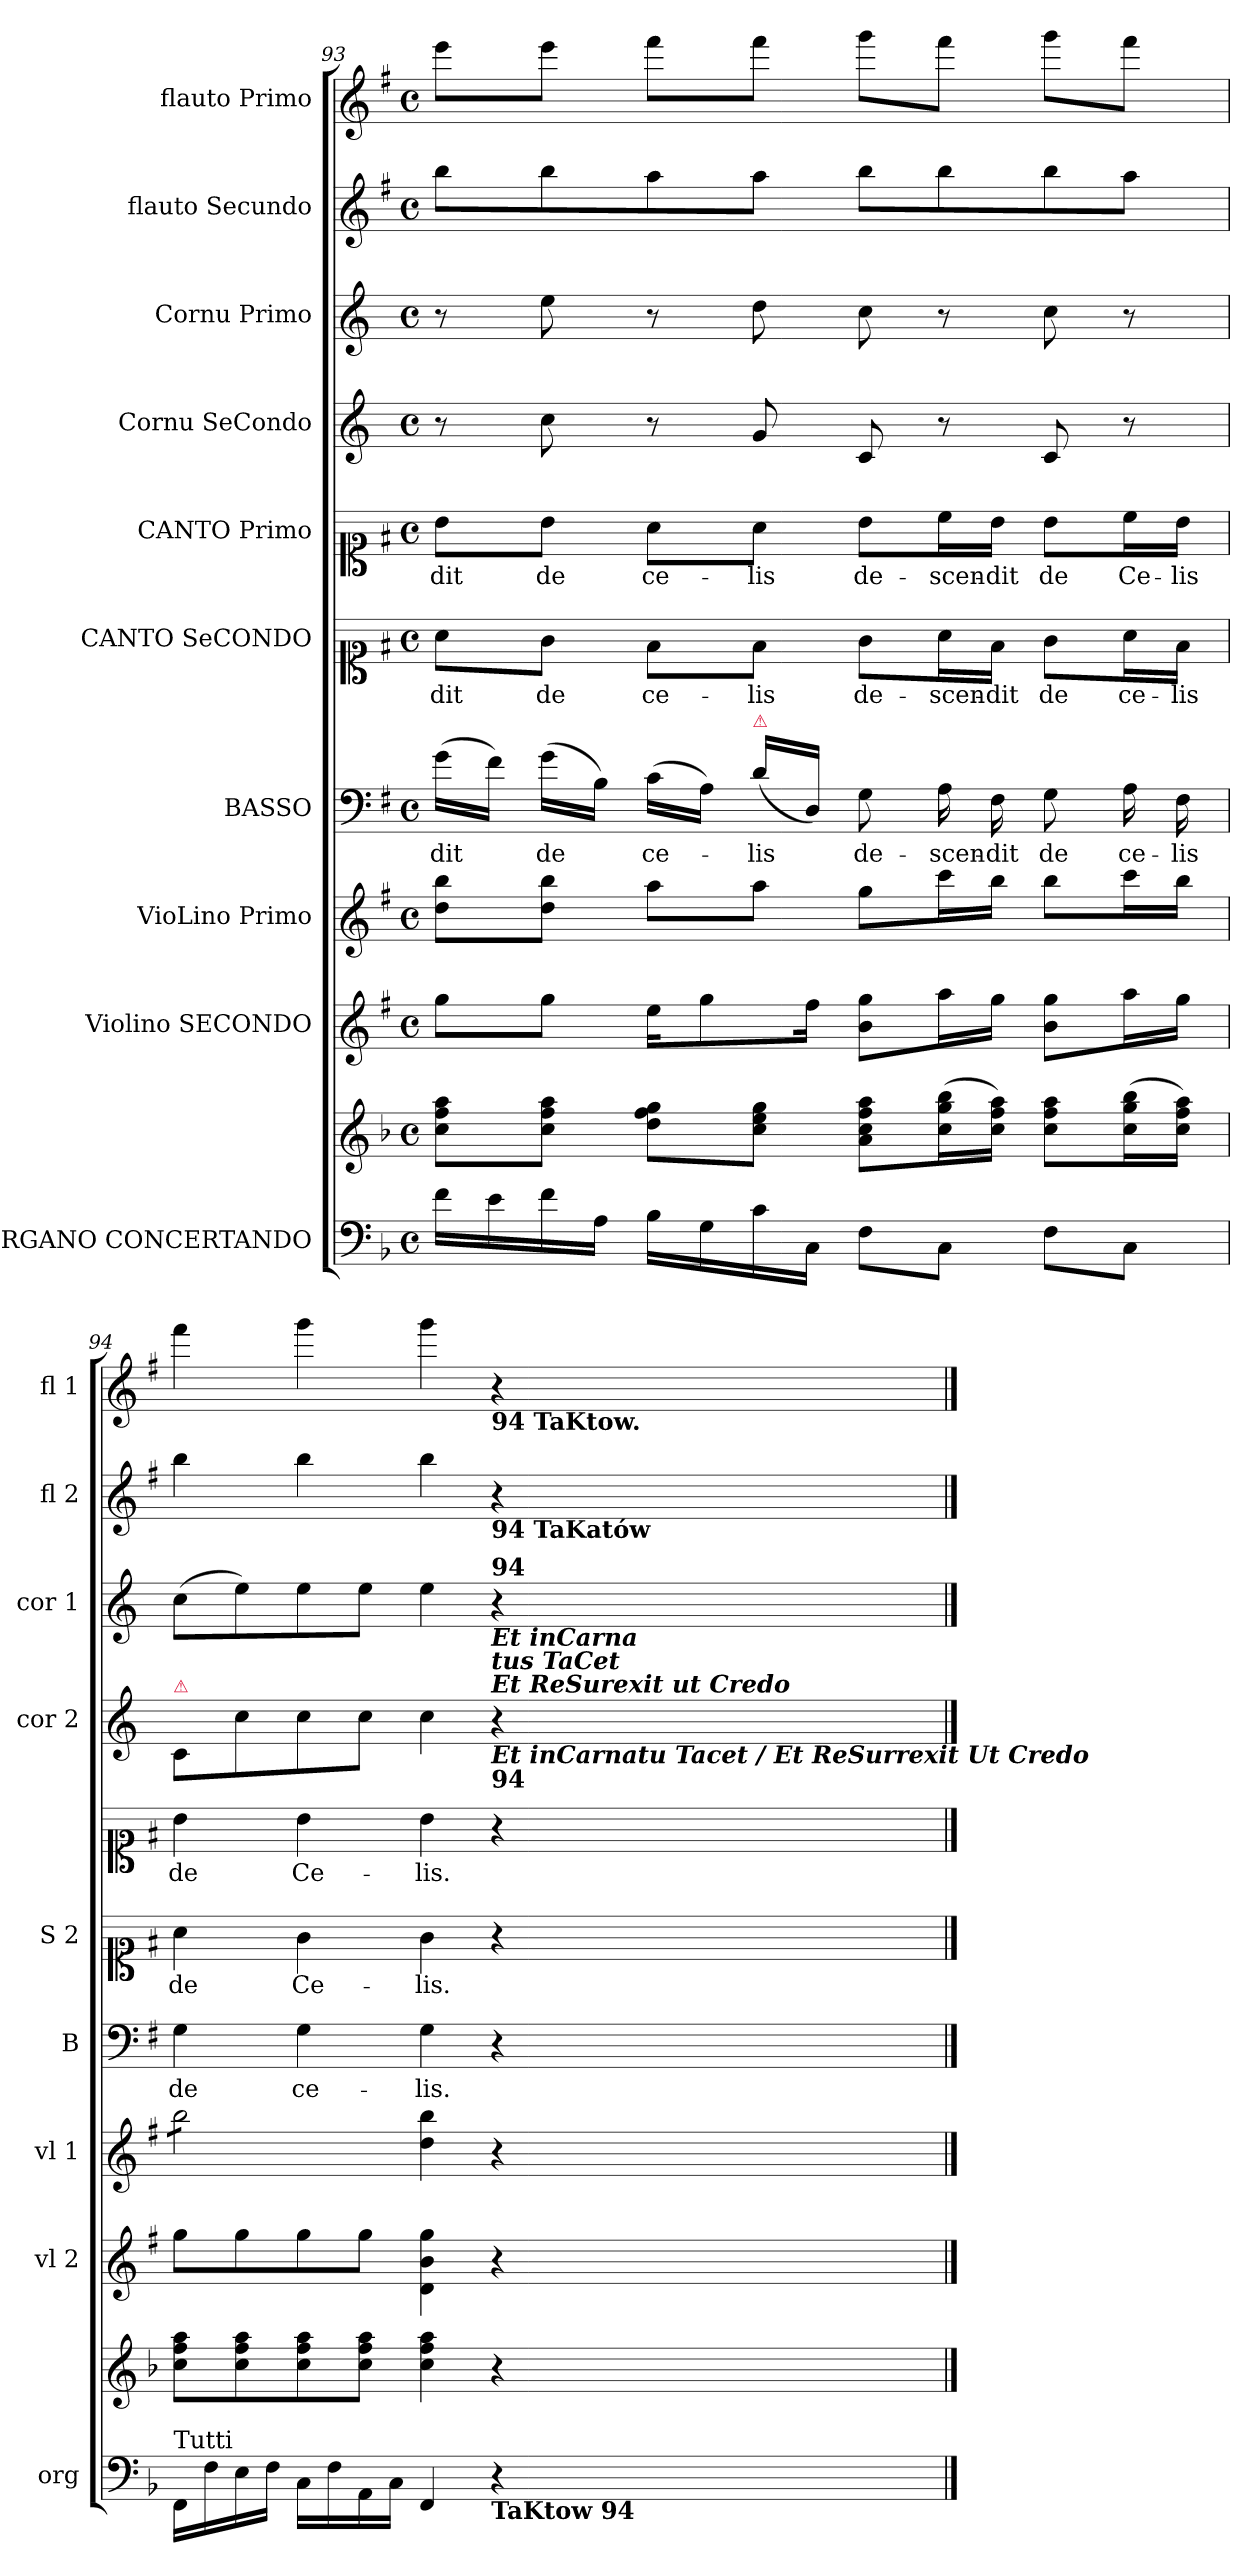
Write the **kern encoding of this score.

**kern	**kern	**kern	**kern	**kern	**text	**kern	**text	**kern	**text	**kern	**kern	**kern	**kern
*part10	*part10	*part9	*part8	*part7	*part7	*part6	*part6	*part5	*part5	*part4	*part3	*part2	*part1
*staff11	*staff10	*staff9	*staff8	*staff7	*staff7	*staff6	*staff6	*staff5	*staff5	*staff4	*staff3	*staff2	*staff1
*I"ORGANO CONCERTANDO	*	*I"Violino SECONDO	*I"VioLino Primo	*I"BASSO	*	*I"CANTO SeCONDO	*	*I"CANTO Primo	*	*I"Cornu SeCondo	*I"Cornu Primo	*I"flauto Secundo	*I"flauto Primo
*I'org	*	*I'vl 2	*I'vl 1	*I'B	*	*I'S 2	*	*	*	*I'cor 2	*I'cor 1	*I'fl 2	*I'fl 1
*clefF4	*clefG2	*clefG2	*clefG2	*clefF4	*	*clefC1	*	*clefC1	*	*clefG2	*clefG2	*clefG2	*clefG2
*ITrd-1c-2	*ITrd-1c-2	*	*	*	*	*	*	*	*	*ITrd3c5	*ITrd3c5	*	*
*k[f#]	*k[f#]	*k[f#]	*k[f#]	*k[f#]	*	*k[f#]	*	*k[f#]	*	*k[f#]	*k[f#]	*k[f#]	*k[f#]
*G:	*G:	*G:	*G:	*G:	*	*G:	*	*G:	*	*	*	*G:	*G:
*M4/4	*M4/4	*M4/4	*M4/4	*M4/4	*	*M4/4	*	*M4/4	*	*M4/4	*M4/4	*M4/4	*M4/4
*met(c)	*met(c)	*met(c)	*met(c)	*met(c)	*	*met(c)	*	*met(c)	*	*met(c)	*met(c)	*met(c)	*met(c)
=93	=93	=93	=93	=93	=93	=93	=93	=93	=93	=93	=93	=93	=93
16g\LL	8dd\ 8gg\ 8bb\L	8gg\L	8dd\ 8bb\L	(16g\LL	-dit	8a\L	-dit	8b\L	-dit	8r	8r	8bb\L	8eee\L
16f#\	.	.	.	16f#\JJ)	.	.	.	.	.	.	.	.	.
16g\	8dd\ 8gg\ 8bb\J	8gg\J	8dd\ 8bb\J	(16g\LL	de	8g\J	de	8b\J	de	8g\	8b\	8bb\	8eee\J
16B\JJ	.	.	.	16B\JJ)	.	.	.	.	.	.	.	.	.
16c\LL	8ee\ 8gg\ 8aa\L	16ee\KL	8aa\L	(16c\LL	ce-	8f#\L	ce-	8a\L	ce-	8r	8r	8aa\	8fff#\L
16A\	.	8gg\	.	16A\JJ)	.	.	.	.	.	.	.	.	.
!	!	!	!	!LO:TX:a:color=crimson:t=⚠	!	!	!	!	!	!	!	!	!
16d\	8dd\ 8ff#\ 8aa\J	.	8aa\J	(16d\LL	-lis	8f#\J	-lis	8a\J	-lis	8d/	8a\	8aa\J	8fff#\J
16D/JJ	.	16ff#\Jk	.	16D/JJ)	.	.	.	.	.	.	.	.	.
8G\L	8b\ 8dd\ 8gg\ 8bb\L	8b\ 8gg\L	8gg\L	8G\	de-	8g\L	de-	8b\L	de-	8G/	8g\	8bb\L	8ggg\L
8D\J	(16dd\ 16aa\ 16ccc\L	16aa\L	16ccc\L	16A\	-scen-	16a\L	-scen-	16cc\L	-scen-	8r	8r	8bb\	8fff#\J
.	16dd\ 16gg\ 16bb\JJ)	16gg\JJ	16bb\JJ	16F#\	-dit	16f#\JJ	-dit	16b\JJ	-dit	.	.	.	.
8G\L	8dd\ 8gg\ 8bb\L	8b\ 8gg\L	8bb\L	8G\	de	8g\L	de	8b\L	de	8G/	8g\	8bb\	8ggg\L
8D\J	(16dd\ 16aa\ 16ccc\L	16aa\L	16ccc\L	16A\	ce-	16a\L	ce-	16cc\L	Ce-	8r	8r	8aa\J	8fff#\J
.	16dd\ 16gg\ 16bb\JJ)	16gg\JJ	16bb\JJ	16F#\	-lis	16f#\JJ	-lis	16b\JJ	-lis	.	.	.	.
=94	=94	=94	=94	=94	=94	=94	=94	=94	=94	=94	=94	=94	=94
!	!	!	!	!	!	!	!	!	!	!LO:TX:a:color=crimson:t=⚠	!	!	!
!LO:TX:a:t=Tutti	!	!	!	!	!	!	!	!	!	!	!	!	!
*	*	*	*tremolo	*	*	*	*	*	*	*	*	*	*
16GG/LL	8dd\ 8gg\ 8bb\L	8gg\L	8bb\L	4G\	de	4a\	de	4b\	de	8G/L	(8g\L	4bb\	4fff#\
16G\	.	.	.	.	.	.	.	.	.	.	.	.	.
16F#\	8dd\ 8gg\ 8bb\	8gg\	8bb\	.	.	.	.	.	.	8g\	8b\)	.	.
16G\JJ	.	.	.	.	.	.	.	.	.	.	.	.	.
16D\LL	8dd\ 8gg\ 8bb\	8gg\	8bb\	4G\	ce-	4g\	Ce-	4b\	Ce-	8g\	8b\	4bb\	4ggg\
16G\	.	.	.	.	.	.	.	.	.	.	.	.	.
16BB\	8dd\ 8gg\ 8bb\J	8gg\J	8bb\J	.	.	.	.	.	.	8g\J	8b\J	.	.
*	*	*	*Xtremolo	*	*	*	*	*	*	*	*	*	*
16D\JJ	.	.	.	.	.	.	.	.	.	.	.	.	.
4GG/	4dd\ 4gg\ 4bb\	4d\ 4b\ 4gg\	4dd\ 4bb\	4G\	-lis.	4g\	-lis.	4b\	-lis.	4g\	4b\	4bb\	4ggg\
!	!	!	!	!	!	!	!	!	!	!	!	!	!LO:TX:b:B:t=94 TaKtow.
!	!	!	!	!	!	!	!	!	!	!	!	!LO:TX:b:B:t=94 TaKatów	!
!	!	!	!	!	!	!	!	!	!	!	!LO:TX:b:Bi:t=Et inCarna\ntus TaCet\nEt ReSurexit ut Credo	!	!
!	!	!	!	!	!	!	!	!	!	!	!LO:TX:a:B:t=94	!	!
!	!	!	!	!	!	!	!	!	!	!LO:TX:b:Bi:t=Et inCarnatu Tacet / Et ReSurrexit Ut Credo	!	!	!
!	!	!	!	!	!	!	!	!	!	!LO:TX:b:B:t=94	!	!	!
!LO:TX:b:B:t=TaKtow 94	!	!	!	!	!	!	!	!	!	!	!	!	!
4r	4r	4r	4r	4r	.	4r	.	4r	.	4r	4r	4r	4r
==	==	==	==	==	==	==	==	==	==	==	==	==	==
*-	*-	*-	*-	*-	*-	*-	*-	*-	*-	*-	*-	*-	*-
